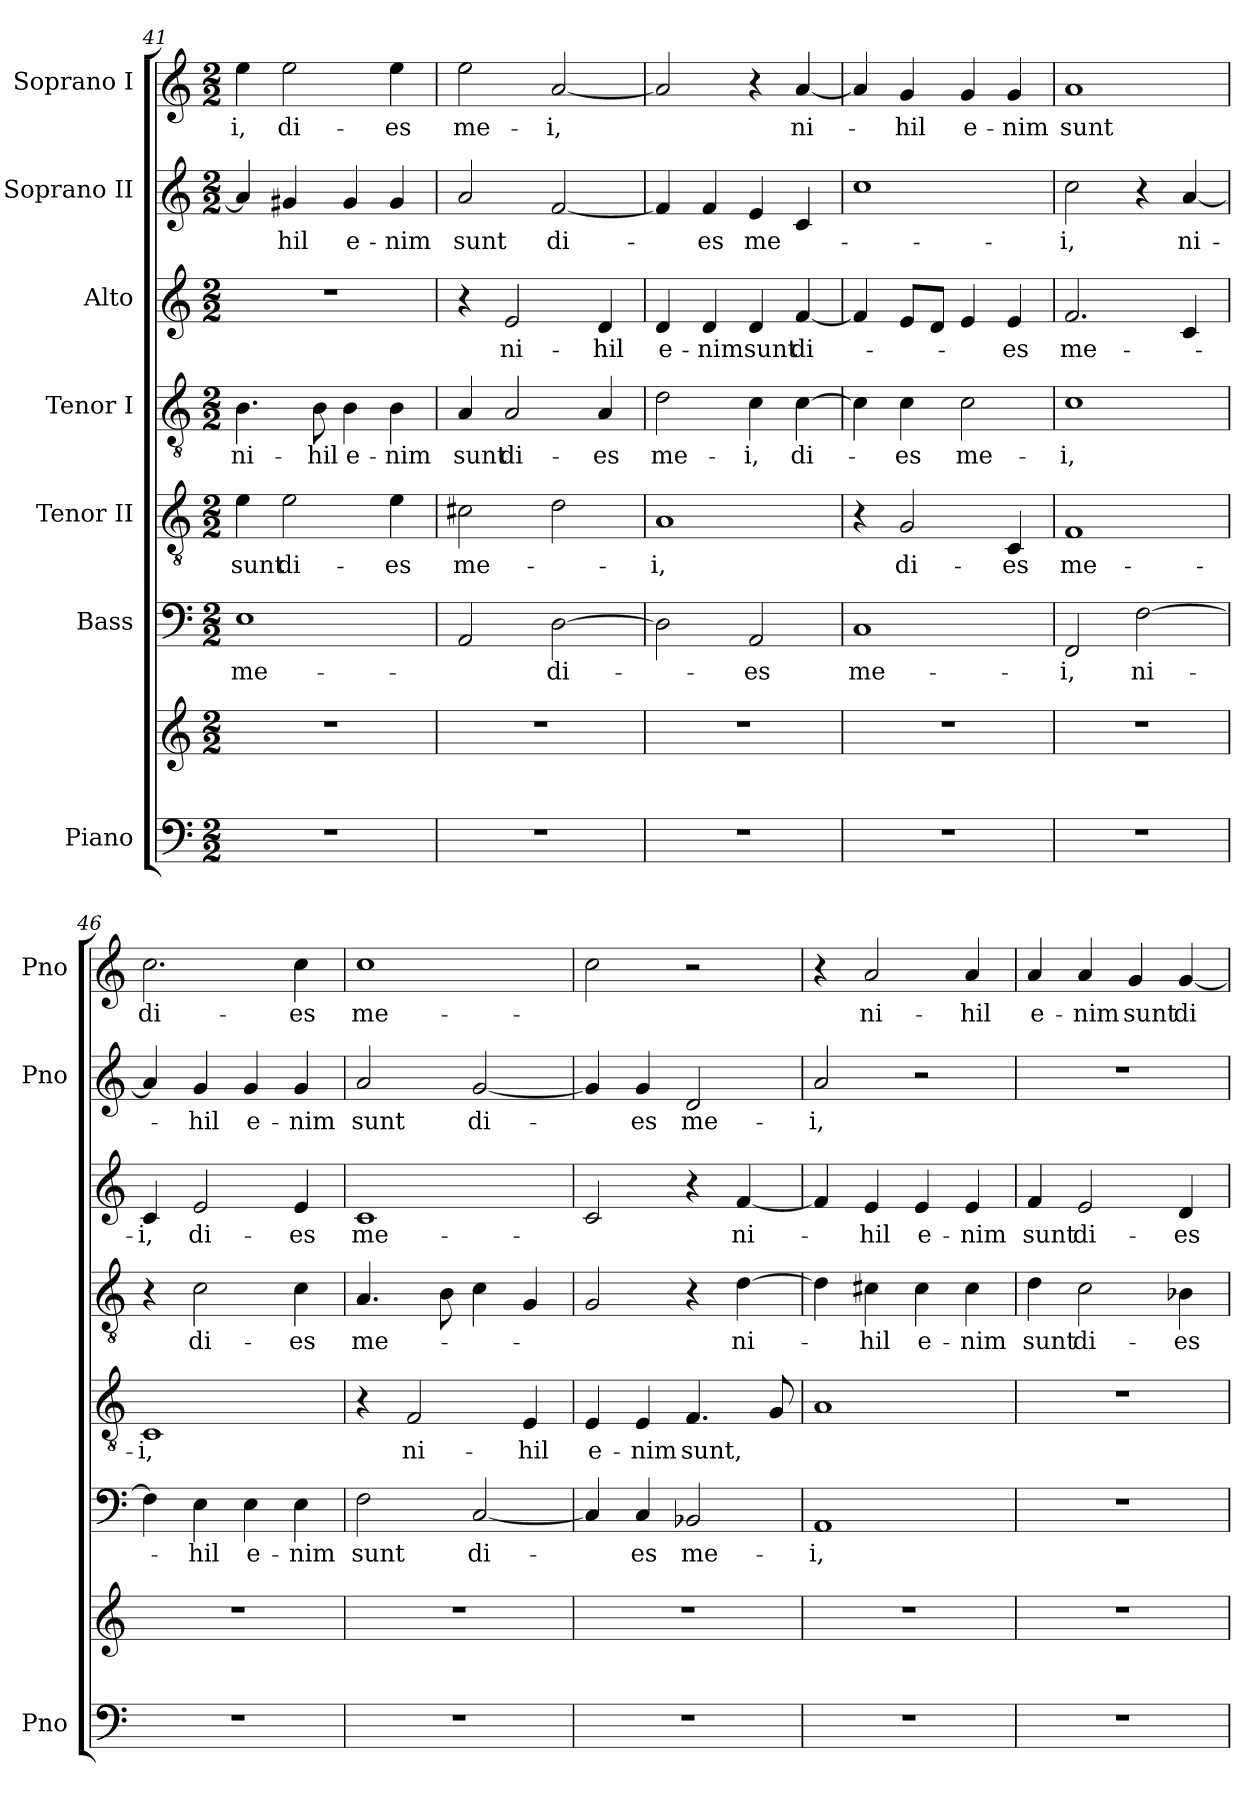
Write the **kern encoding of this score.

**kern	**kern	**kern	**text	**kern	**text	**kern	**text	**kern	**text	**kern	**text	**kern	**text
*part7	*part7	*part6	*part6	*part5	*part5	*part4	*part4	*part3	*part3	*part2	*part2	*part1	*part1
*staff8	*staff7	*staff6	*staff6	*staff5	*staff5	*staff4	*staff4	*staff3	*staff3	*staff2	*staff2	*staff1	*staff1
*I"Piano	*	*I"Bass	*	*I"Tenor II	*	*I"Tenor I	*	*I"Alto	*	*I"Soprano II	*	*I"Soprano I	*
*I'Pno	*	*	*	*	*	*	*	*	*	*I'Pno	*	*I'Pno	*
*clefF4	*clefG2	*clefF4	*	*clefGv2	*	*clefGv2	*	*clefG2	*	*clefG2	*	*clefG2	*
*k[]	*k[]	*k[]	*	*k[]	*	*k[]	*	*k[]	*	*k[]	*	*k[]	*
*C:	*C:	*C:	*	*C:	*	*C:	*	*C:	*	*C:	*	*C:	*
*M2/2	*M2/2	*M2/2	*	*M2/2	*	*M2/2	*	*M2/2	*	*M2/2	*	*M2/2	*
=41	=41	=41	=41	=41	=41	=41	=41	=41	=41	=41	=41	=41	=41
1r	1r	1E	me-	4e\	sunt	4.B\	ni-	1r	.	4a/]	.	4ee\	-i,
.	.	.	.	2e\	di-	.	.	.	.	4g#X/	-hil	2ee\	di-
.	.	.	.	.	.	8B\	-hil	.	.	.	.	.	.
.	.	.	.	.	.	4B\	e-	.	.	4g#/	e-	.	.
.	.	.	.	4e\	-es	4B\	-nim	.	.	4g#/	-nim	4ee\	-es
!!LO:LB:g=z
=42	=42	=42	=42	=42	=42	=42	=42	=42	=42	=42	=42	=42	=42
1r	1r	2AA/	­	2c#X\	me-	4A/	sunt	4r	.	2a/	sunt	2ee\	me-
.	.	.	.	.	.	2A/	di-	2e/	ni-	.	.	.	.
.	.	[2D\	di-	2d\	.	.	.	.	.	[2f/	di-	[2a/	-i,
.	.	.	.	.	.	4A/	-es	4d/	-hil	.	.	.	.
=43	=43	=43	=43	=43	=43	=43	=43	=43	=43	=43	=43	=43	=43
1r	1r	2D\]	.	1A	-i,	2d\	me-	4d/	e-	4f/]	.	2a/]	.
.	.	.	.	.	.	.	.	4d/	-nim	4f/	-es	.	.
.	.	2AA/	-es	.	.	4c\	-i,	4d/	sunt	4e/	me-	4r	.
.	.	.	.	.	.	[4c\	di-	[4f/	di-	4c/	.	[4a/	ni-
=44	=44	=44	=44	=44	=44	=44	=44	=44	=44	=44	=44	=44	=44
1r	1r	1C	me-	4r	.	4c\]	.	4f/]	.	1cc	.	4a/]	.
.	.	.	.	2G/	di-	4c\	-es	8e/L	.	.	.	4g/	-hil
.	.	.	.	.	.	.	.	8d/J	.	.	.	.	.
.	.	.	.	.	.	2c\	me-	4e/	.	.	.	4g/	e-
.	.	.	.	4C/	-es	.	.	4e/	-es	.	.	4g/	-nim
=45	=45	=45	=45	=45	=45	=45	=45	=45	=45	=45	=45	=45	=45
1r	1r	2FF/	-i,	1F	me-	1c	-i,	2.f/	me-	2cc\	-i,	1a	sunt
.	.	[2F\	ni-	.	.	.	.	.	.	4r	.	.	.
.	.	.	.	.	.	.	.	4c/	.	[4a/	ni-	.	.
=46	=46	=46	=46	=46	=46	=46	=46	=46	=46	=46	=46	=46	=46
1r	1r	4F\]	.	1C	-i,	4r	.	4c/	-i,	4a/]	.	2.cc\	di-
.	.	4E\	-hil	.	.	2c\	di-	2e/	di-	4g/	-hil	.	.
.	.	4E\	e-	.	.	.	.	.	.	4g/	e-	.	.
.	.	4E\	-nim	.	.	4c\	-es	4e/	-es	4g/	-nim	4cc\	-es
=47	=47	=47	=47	=47	=47	=47	=47	=47	=47	=47	=47	=47	=47
1r	1r	2F\	sunt	4r	.	4.A/	me-	1c	me-	2a/	sunt	1cc	me-
.	.	.	.	2F/	ni-	.	.	.	.	.	.	.	.
.	.	.	.	.	.	8B\	.	.	.	.	.	.	.
.	.	[2C/	di-	.	.	4c\	.	.	.	[2g/	di-	.	.
.	.	.	.	4E/	-hil	4G/	.	.	.	.	.	.	.
!!LO:PB:g=z
=48	=48	=48	=48	=48	=48	=48	=48	=48	=48	=48	=48	=48	=48
1r	1r	4C/]	-­	4E/	e-	2G/	­	2c/	­	4g/]	-­	2cc\	­
.	.	4C/	es	4E/	-nim	.	.	.	.	4g/	es	.	.
.	.	2BB-X/	me-	4.F/	sunt,	4r	.	4r	.	2d/	me-	2r	.
.	.	.	.	.	.	[4d\	ni-	[4f/	ni-	.	.	.	.
.	.	.	.	8G/	.	.	.	.	.	.	.	.	.
=49	=49	=49	=49	=49	=49	=49	=49	=49	=49	=49	=49	=49	=49
1r	1r	1AA	-i,	1A	.	4d\]	.	4f/]	.	2a/	-i,	4r	.
.	.	.	.	.	.	4c#X\	-hil	4e/	-hil	.	.	2a/	ni-
.	.	.	.	.	.	4c#\	e-	4e/	e-	2r	.	.	.
.	.	.	.	.	.	4c#\	-nim	4e/	-nim	.	.	4a/	-hil
=50	=50	=50	=50	=50	=50	=50	=50	=50	=50	=50	=50	=50	=50
1r	1r	1r	.	1r	.	4d\	sunt	4f/	sunt	1r	.	4a/	e-
.	.	.	.	.	.	2c\	di-	2e/	di-	.	.	4a/	-nim
.	.	.	.	.	.	.	.	.	.	.	.	4g/	sunt
.	.	.	.	.	.	4B-X\	-es	4d/	-es	.	.	[4g/	di-
=	=	=	=	=	=	=	=	=	=	=	=	=	=
*-	*-	*-	*-	*-	*-	*-	*-	*-	*-	*-	*-	*-	*-
